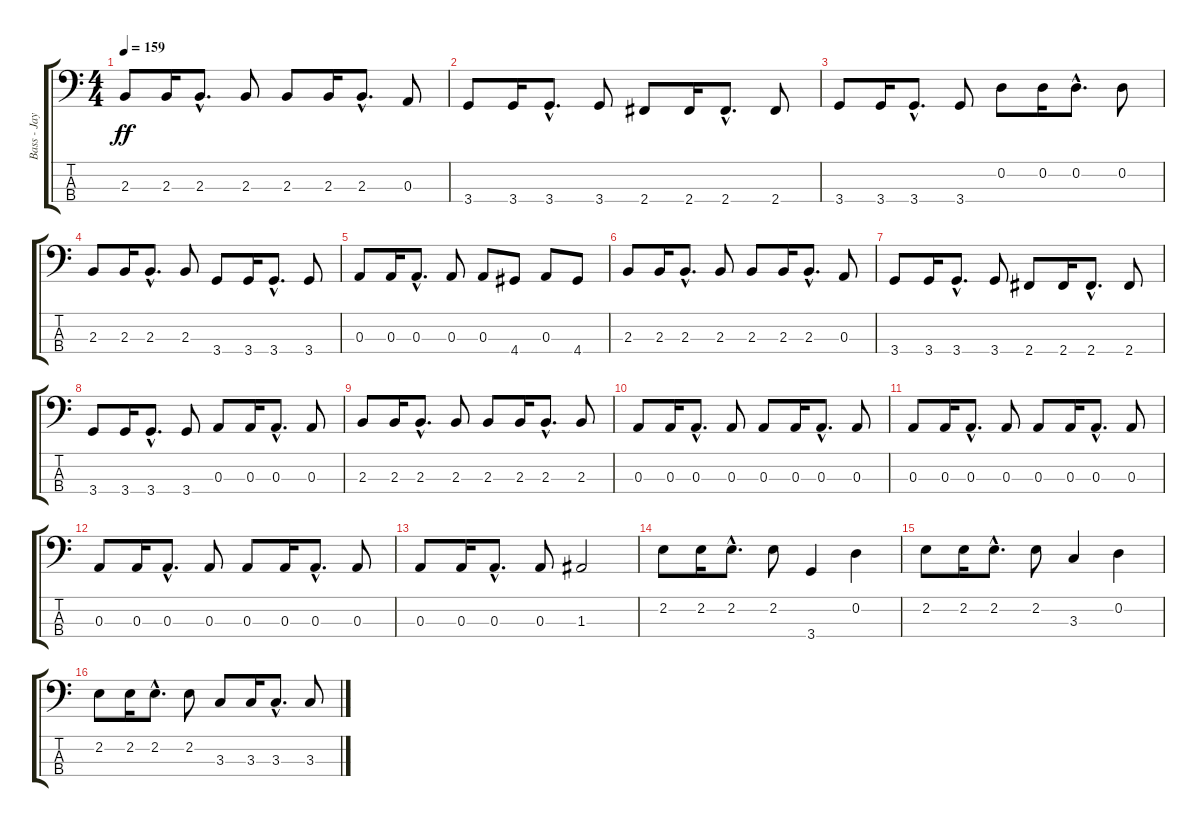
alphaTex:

\track ("Bass - Jay Bentley" "Bass - Jay") {instrument electricbasspick}
\staff {score tabs}
\tuning (G2 D2 A1 E1) {hide}
\ts (4 4)
\tempo 159
\clef f4
\ks c
2.3.8{dy ff} 2.3.16 2.3{hac}.8{d} 2.3.8 2.3.8 2.3.16 2.3{hac}.8{d} 0.3.8 |
3.4.8 3.4.16 3.4{hac}.8{d} 3.4.8 2.4.8 2.4.16 2.4{hac}.8{d} 2.4.8 |
3.4.8 3.4.16 3.4{hac}.8{d} 3.4.8 0.2.8 0.2.16 0.2{hac}.8{d} 0.2.8 |
2.3.8 2.3.16 2.3{hac}.8{d} 2.3.8 3.4.8 3.4.16 3.4{hac}.8{d} 3.4.8 |
0.3.8 0.3.16 0.3{hac}.8{d} 0.3.8 0.3.8 4.4.8 0.3.8 4.4.8 |
2.3.8 2.3.16 2.3{hac}.8{d} 2.3.8 2.3.8 2.3.16 2.3{hac}.8{d} 0.3.8 |
3.4.8 3.4.16 3.4{hac}.8{d} 3.4.8 2.4.8 2.4.16 2.4{hac}.8{d} 2.4.8 |
3.4.8 3.4.16 3.4{hac}.8{d} 3.4.8 0.3.8 0.3.16 0.3{hac}.8{d} 0.3.8 |
2.3.8 2.3.16 2.3{hac}.8{d} 2.3.8 2.3.8 2.3.16 2.3{hac}.8{d} 2.3.8 |
0.3.8 0.3.16 0.3{hac}.8{d} 0.3.8 0.3.8 0.3.16 0.3{hac}.8{d} 0.3.8 |
0.3.8 0.3.16 0.3{hac}.8{d} 0.3.8 0.3.8 0.3.16 0.3{hac}.8{d} 0.3.8 |
0.3.8 0.3.16 0.3{hac}.8{d} 0.3.8 0.3.8 0.3.16 0.3{hac}.8{d} 0.3.8 |
0.3.8 0.3.16 0.3{hac}.8{d} 0.3.8 1.3.2 |
2.2.8 2.2.16 2.2{hac}.8{d} 2.2.8 3.4.4 0.2.4 |
2.2.8 2.2.16 2.2{hac}.8{d} 2.2.8 3.3.4 0.2.4 |
2.2.8 2.2.16 2.2{hac}.8{d} 2.2.8 3.3.8 3.3.16 3.3{hac}.8{d} 3.3.8
